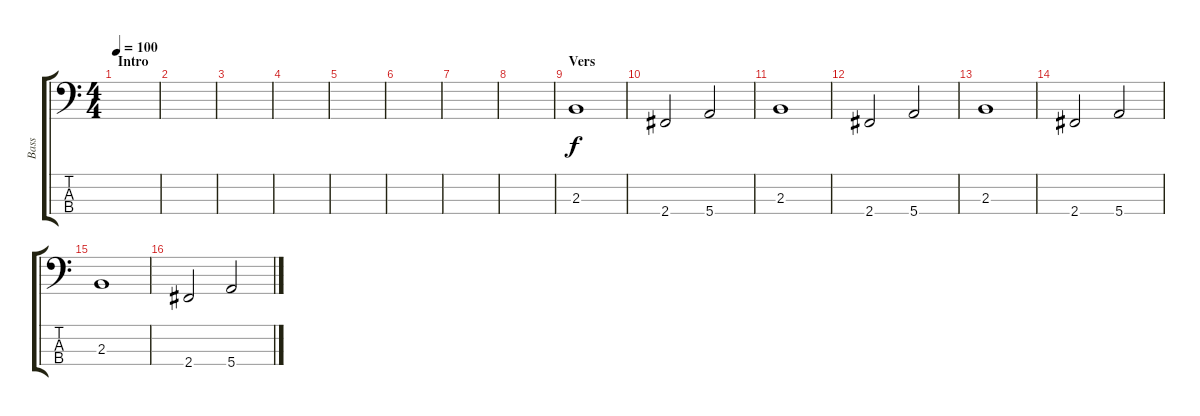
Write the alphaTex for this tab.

\track ("Bass" "Bass") {instrument acousticbass}
\staff {score tabs}
\tuning (G2 D2 A1 E1) {hide}
\ts (4 4)
\section ("" "Intro")
\tempo 100
\clef f4
\ks c
|
|
|
|
|
|
|
|
\section ("" "Vers")
2.3.1 |
2.4.2 5.4.2 |
2.3.1 |
2.4.2 5.4.2 |
2.3.1 |
2.4.2 5.4.2 |
2.3.1 |
2.4.2 5.4.2
